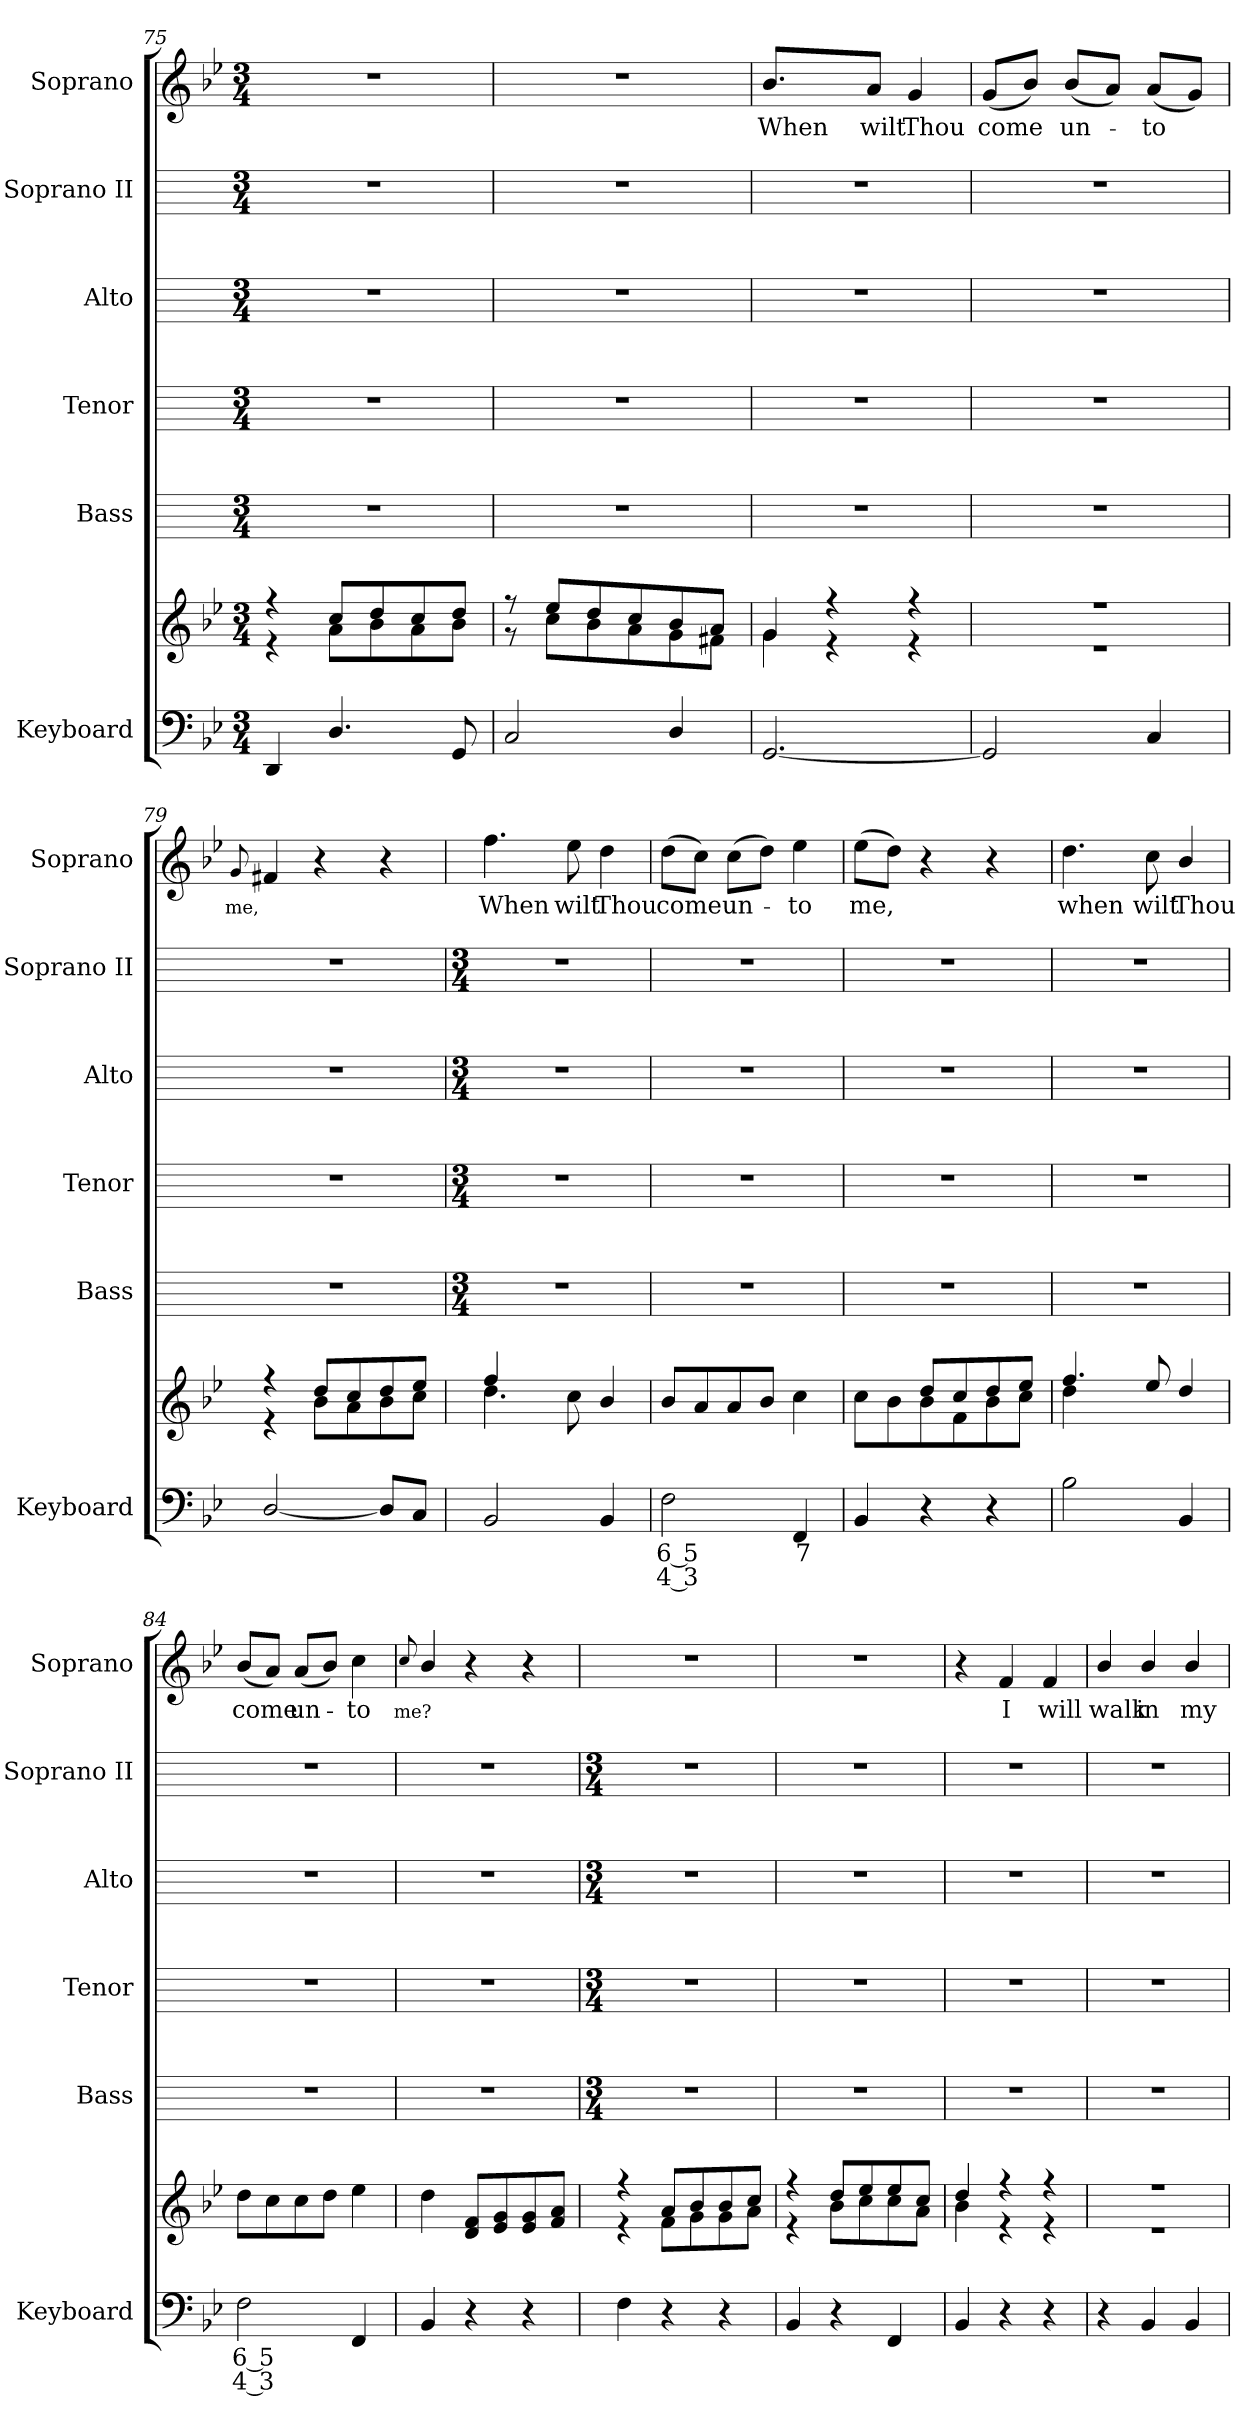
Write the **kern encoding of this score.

**kern	**text	**text	**kern	**kern	**kern	**kern	**kern	**kern	**text
*part6	*part6	*part6	*part6	*part5	*part4	*part3	*part2	*part1	*part1
*staff7	*staff7	*staff7	*staff6	*staff5	*staff4	*staff3	*staff2	*staff1	*staff1
*I"Keyboard	*	*	*	*I"Bass	*I"Tenor	*I"Alto	*I"Soprano II	*I"Soprano	*
*I'Keyboard	*	*	*	*I'Bass	*I'Tenor	*I'Alto	*I'Soprano II	*I'Soprano	*
*clefF4	*	*	*clefG2	*	*	*	*	*clefG2	*
*k[b-e-]	*	*	*k[b-e-]	*	*	*	*	*k[b-e-]	*
*B-:	*	*	*B-:	*	*	*	*	*B-:	*
*M3/4	*	*	*M3/4	*M3/4	*M3/4	*M3/4	*M3/4	*M3/4	*
=75	=75	=75	=75	=75	=75	=75	=75	=75	=75
*	*	*	*^	*	*	*	*	*	*
!	!	!	!	!	!	!	!	!	!LO:N:vis=1	!
4DD	.	.	4r	4r	2.r	2.r	2.r	2.r	2.r	.
4.D/	.	.	8cc/L	8a\L	.	.	.	.	.	.
.	.	.	8dd/	8b-\	.	.	.	.	.	.
.	.	.	8cc/	8a\	.	.	.	.	.	.
8GG	.	.	8dd/J	8b-\J	.	.	.	.	.	.
=76	=76	=76	=76	=76	=76	=76	=76	=76	=76	=76
!	!	!	!	!	!	!	!	!	!LO:N:vis=1	!
2C	.	.	8r	8r	2.r	2.r	2.r	2.r	2.r	.
.	.	.	8ee-/L	8cc\L	.	.	.	.	.	.
.	.	.	8dd/	8b-\	.	.	.	.	.	.
.	.	.	8cc/	8a\	.	.	.	.	.	.
4D/	.	.	8b-/	8g\	.	.	.	.	.	.
.	.	.	8a/J	8f#X\J	.	.	.	.	.	.
=77	=77	=77	=77	=77	=77	=77	=77	=77	=77	=77
!	!	!	!	!	!	!	!	!	!	!LO:LY:b
[2.GG	.	.	4g/	4g\	2.r	2.r	2.r	2.r	4.b-/	When
.	.	.	4r	4r	.	.	.	.	.	.
!	!	!	!	!	!	!	!	!	!	!LO:LY:b
.	.	.	.	.	.	.	.	.	8aJ	wilt
!	!	!	!	!	!	!	!	!	!	!LO:LY:b
.	.	.	4r	4r	.	.	.	.	4g	Thou
=78	=78	=78	=78	=78	=78	=78	=78	=78	=78	=78
!	!	!	!LO:N:vis=1	!LO:N:vis=1	!	!	!	!	!	!LO:LY:b
2GG]	.	.	2.r	2.r	2.r	2.r	2.r	2.r	(<8gL	come
.	.	.	.	.	.	.	.	.	8b-/J)	.
!	!	!	!	!	!	!	!	!	!	!LO:LY:b
.	.	.	.	.	.	.	.	.	(<8b-/L	un-
.	.	.	.	.	.	.	.	.	8aJ)	.
!	!	!	!	!	!	!	!	!	!	!LO:LY:b
4C	.	.	.	.	.	.	.	.	(<8aL	to
.	.	.	.	.	.	.	.	.	8gJ)	.
=79	=79	=79	=79	=79	=79	=79	=79	=79	=79	=79
!	!	!	!	!	!	!	!	!	!	!LO:LY:b
.	.	.	.	.	.	.	.	.	8qqgL	me,
[2D/	.	.	4r	4r	2.r	2.r	2.r	2.r	4f#X	.
.	.	.	8dd/L	8b-\L	.	.	.	.	4r	.
.	.	.	8cc/	8a\	.	.	.	.	.	.
8DL]	.	.	8dd/	8b-\	.	.	.	.	4r	.
8CJ	.	.	8ee-/J	8cc\J	.	.	.	.	.	.
!!LO:LB:g=z
=80	=80	=80	=80	=80	=80	=80	=80	=80	=80	=80
*	*	*	*	*	*M3/4	*M3/4	*M3/4	*M3/4	*	*
!	!	!	!	!	!	!	!	!	!	!LO:LY:b
2BB-	.	.	4ff/	4.dd\	2.r	2.r	2.r	2.r	4.ff	When
.	.	.	4ryy	.	.	.	.	.	.	.
!	!	!	!	!	!	!	!	!	!	!LO:LY:b
.	.	.	.	8cc\	.	.	.	.	8ee-	wilt
!	!	!	!	!	!	!	!	!	!	!LO:LY:b
4BB-	.	.	4ryy	4b-/	.	.	.	.	4dd	Thou
=81	=81	=81	=81	=81	=81	=81	=81	=81	=81	=81
!	!LO:LY:b	!LO:LY:b	!	!	!	!	!	!	!	!LO:LY:b
2F	6 5	4 3	8b-/L	2ryy	2.r	2.r	2.r	2.r	(>8ddL	come
.	.	.	8a/	.	.	.	.	.	8ccJ)	.
!	!	!	!	!	!	!	!	!	!	!LO:LY:b
.	.	.	8a/	.	.	.	.	.	(>8ccL	un-
.	.	.	8b-/J	.	.	.	.	.	8ddJ)	.
!	!LO:LY:b	!	!	!	!	!	!	!	!	!LO:LY:b
4FF	7	.	4ryy	4cc\	.	.	.	.	4ee-	to
=82	=82	=82	=82	=82	=82	=82	=82	=82	=82	=82
!	!	!	!	!	!	!	!	!	!	!LO:LY:b
4BB-	.	.	4ryy	8cc\L	2.r	2.r	2.r	2.r	(>8ee-L	me,
.	.	.	.	8b-\	.	.	.	.	8ddJ)	.
4r	.	.	8dd/L	8b-\	.	.	.	.	4r	.
.	.	.	8cc/	8f\	.	.	.	.	.	.
4r	.	.	8dd/	8b-\	.	.	.	.	4r	.
.	.	.	8ee-/J	8cc\J	.	.	.	.	.	.
=83	=83	=83	=83	=83	=83	=83	=83	=83	=83	=83
!	!	!	!	!	!	!	!	!	!	!LO:LY:b
2B-	.	.	4.ff/	4dd\	2.r	2.r	2.r	2.r	4.dd	when
.	.	.	.	4ryy	.	.	.	.	.	.
!	!	!	!	!	!	!	!	!	!	!LO:LY:b
.	.	.	8ee-/	.	.	.	.	.	8cc	wilt
!	!	!	!	!	!	!	!	!	!	!LO:LY:b
4BB-	.	.	4dd/	4ryy	.	.	.	.	4b-/	Thou
=84	=84	=84	=84	=84	=84	=84	=84	=84	=84	=84
!	!LO:LY:b	!LO:LY:b	!LO:N:vis=1	!	!	!	!	!	!	!LO:LY:b
2F	6 5	4 3	2.ryy	8dd\L	2.r	2.r	2.r	2.r	(<8b-L	come
.	.	.	.	8cc\	.	.	.	.	8aJ)	.
!	!	!	!	!	!	!	!	!	!	!LO:LY:b
.	.	.	.	8cc\	.	.	.	.	(<8aL	un-
.	.	.	.	8dd\J	.	.	.	.	8b-J)	.
!	!	!	!	!	!	!	!	!	!	!LO:LY:b
4FF	.	.	.	4ee-\	.	.	.	.	4cc	to
=85	=85	=85	=85	=85	=85	=85	=85	=85	=85	=85
!	!	!	!	!	!	!	!	!	!	!LO:LY:b
.	.	.	.	.	.	.	.	.	8qqcc/L	me?
4BB-	.	.	4ryy	4dd\	2.r	2.r	2.r	2.r	4b-/	.
4r	.	.	8d/ 8f/L	4ryy	.	.	.	.	4r	.
.	.	.	8e-/ 8g/	.	.	.	.	.	.	.
4r	.	.	8e-/ 8g/	4ryy	.	.	.	.	4r	.
.	.	.	8f/ 8a/J	.	.	.	.	.	.	.
!!LO:LB:g=z
=86	=86	=86	=86	=86	=86	=86	=86	=86	=86	=86
*	*	*	*	*	*M3/4	*M3/4	*M3/4	*M3/4	*	*
!	!	!	!	!	!	!	!	!	!LO:N:vis=1	!
4F	.	.	4r	4r	2.r	2.r	2.r	2.r	2.r	.
4r	.	.	8a/L	8f\L	.	.	.	.	.	.
.	.	.	8b-/	8g\	.	.	.	.	.	.
4r	.	.	8b-/	8g\	.	.	.	.	.	.
.	.	.	8cc/J	8a\J	.	.	.	.	.	.
=87	=87	=87	=87	=87	=87	=87	=87	=87	=87	=87
!	!	!	!	!	!	!	!	!	!LO:N:vis=1	!
4BB-	.	.	4r	4r	2.r	2.r	2.r	2.r	2.r	.
4r	.	.	8dd/L	8b-\L	.	.	.	.	.	.
.	.	.	8ee-/	8cc\	.	.	.	.	.	.
4FF	.	.	8ee-/	8cc\	.	.	.	.	.	.
.	.	.	8cc/J	8a\J	.	.	.	.	.	.
=88	=88	=88	=88	=88	=88	=88	=88	=88	=88	=88
4BB-	.	.	4dd/	4b-\	2.r	2.r	2.r	2.r	4r	.
!	!	!	!	!	!	!	!	!	!	!LO:LY:b
4r	.	.	4r	4r	.	.	.	.	4f	I
!	!	!	!	!	!	!	!	!	!	!LO:LY:b
4r	.	.	4r	4r	.	.	.	.	4f	will
=89	=89	=89	=89	=89	=89	=89	=89	=89	=89	=89
!	!	!	!LO:N:vis=1	!LO:N:vis=1	!	!	!	!	!	!LO:LY:b
4r	.	.	2.r	2.r	2.r	2.r	2.r	2.r	4b-/	walk
!	!	!	!	!	!	!	!	!	!	!LO:LY:b
4BB-	.	.	.	.	.	.	.	.	4b-/	in
!	!	!	!	!	!	!	!	!	!	!LO:LY:b
4BB-	.	.	.	.	.	.	.	.	4b-/	my
*	*	*	*v	*v	*	*	*	*	*	*
=	=	=	=	=	=	=	=	=	=
*-	*-	*-	*-	*-	*-	*-	*-	*-	*-
